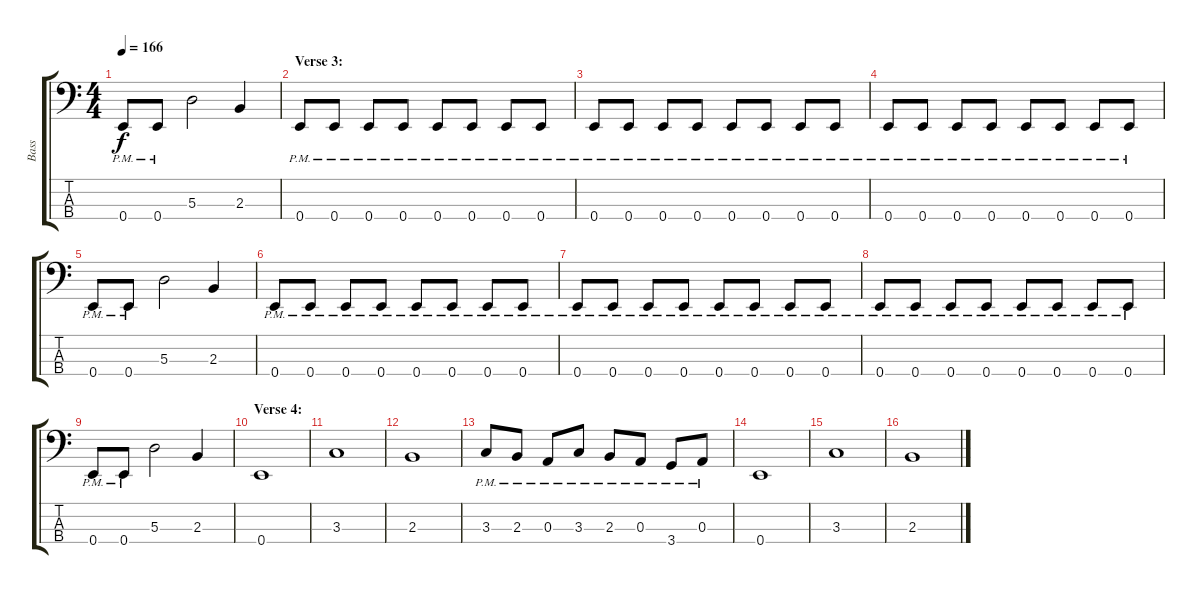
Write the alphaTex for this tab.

\track ("Bass" "Bass") {instrument electricbassfinger}
\staff {score tabs}
\tuning (G2 D2 A1 E1) {hide}
\ts (4 4)
\tempo 166
\clef f4
\ks c
0.4{pm}.8{dy f} 0.4{pm}.8 5.3.2 2.3.4 |
\section ("" "Verse 3:")
0.4{pm}.8 0.4{pm}.8 0.4{pm}.8 0.4{pm}.8 0.4{pm}.8 0.4{pm}.8 0.4{pm}.8 0.4{pm}.8 |
0.4{pm}.8 0.4{pm}.8 0.4{pm}.8 0.4{pm}.8 0.4{pm}.8 0.4{pm}.8 0.4{pm}.8 0.4{pm}.8 |
0.4{pm}.8 0.4{pm}.8 0.4{pm}.8 0.4{pm}.8 0.4{pm}.8 0.4{pm}.8 0.4{pm}.8 0.4{pm}.8 |
0.4{pm}.8 0.4{pm}.8 5.3.2 2.3.4 |
0.4{pm}.8 0.4{pm}.8 0.4{pm}.8 0.4{pm}.8 0.4{pm}.8 0.4{pm}.8 0.4{pm}.8 0.4{pm}.8 |
0.4{pm}.8 0.4{pm}.8 0.4{pm}.8 0.4{pm}.8 0.4{pm}.8 0.4{pm}.8 0.4{pm}.8 0.4{pm}.8 |
0.4{pm}.8 0.4{pm}.8 0.4{pm}.8 0.4{pm}.8 0.4{pm}.8 0.4{pm}.8 0.4{pm}.8 0.4{pm}.8 |
0.4{pm}.8 0.4{pm}.8 5.3.2 2.3.4 |
\section ("" "Verse 4:")
0.4.1 |
3.3.1 |
2.3.1 |
3.3{pm}.8 2.3{pm}.8 0.3{pm}.8 3.3{pm}.8 2.3{pm}.8 0.3{pm}.8 3.4{pm}.8 0.3{pm}.8 |
0.4.1 |
3.3.1 |
2.3.1
